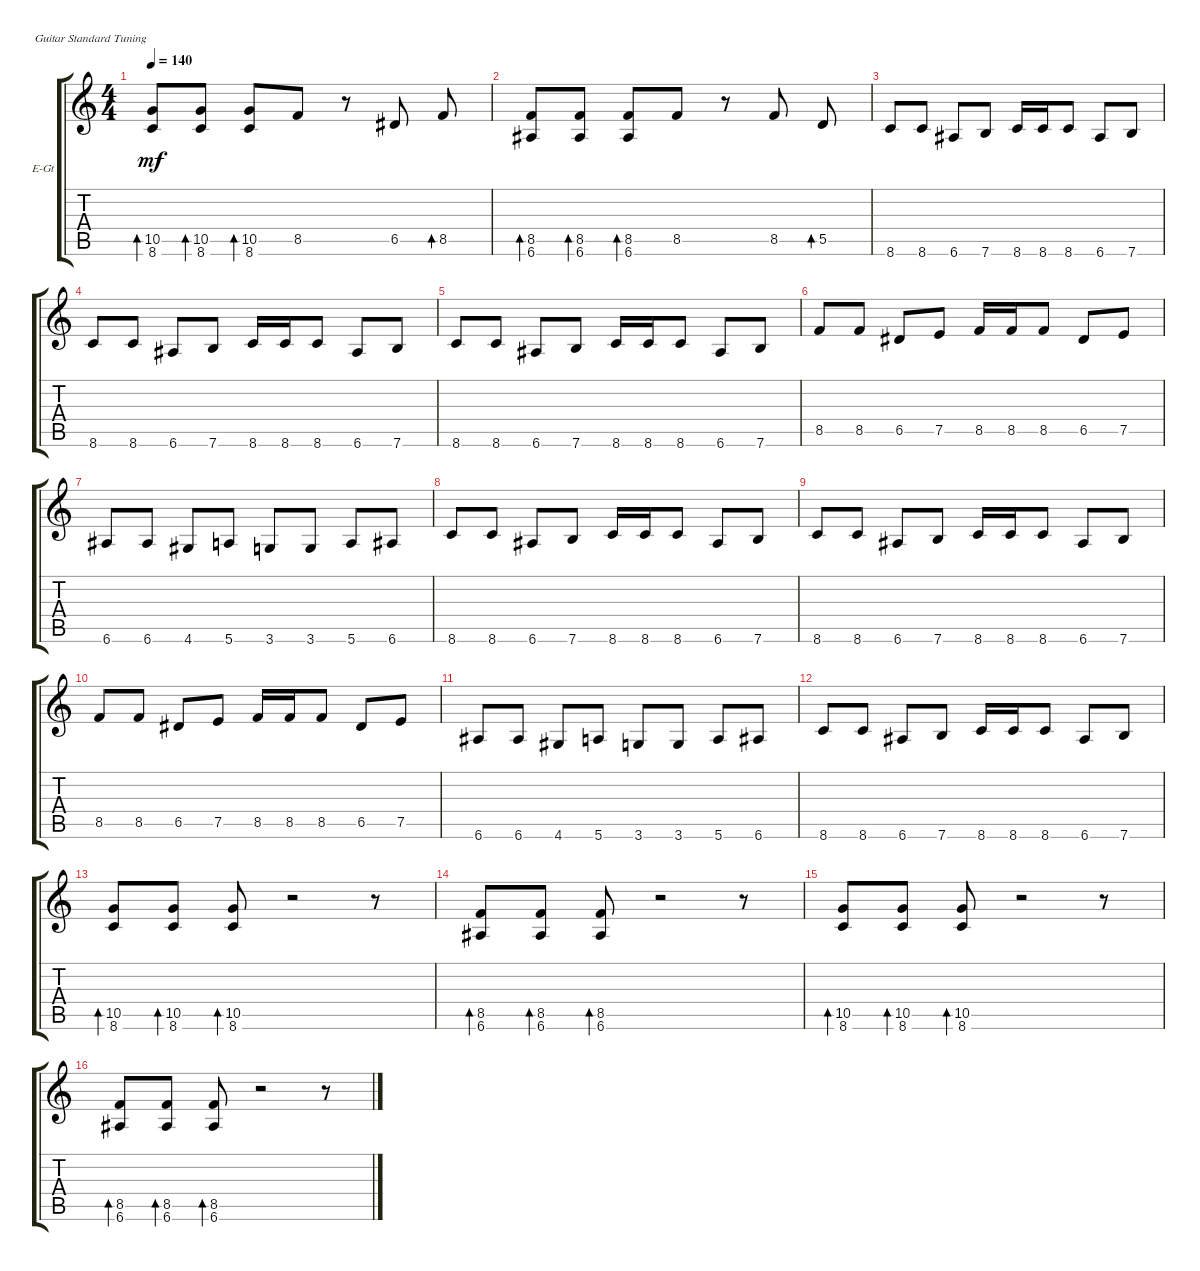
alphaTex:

\defaultSystemsLayout 4
\bracketExtendMode groupsimilarinstruments
\firstSystemTrackNameOrientation horizontal
\otherSystemsTrackNameOrientation horizontal
\track ("Electric Guitar" "E-Gt") {instrument distortionguitar}
\staff {score tabs}
\tuning (E4 B3 G3 D3 A2 E2)
\ts (4 4)
\tempo 140
\clef g2
\scale
0.333333
\ks c
(8.6 10.5).8{bd 30 dy mf} (8.6 10.5).8{bd 30} (8.6 10.5).8{bd 30} 8.5.8 r.8 6.5.8 8.5.8{bd 30} |
\scale
0.333333 (6.6 8.5).8{bd 30} (6.6 8.5).8{bd 30} (6.6 8.5).8{bd 30} 8.5.8 r.8 8.5.8 5.5.8{bd 30} |
\scale
0.333333 8.6.8 8.6.8 6.6.8 7.6.8 8.6.16 8.6.16 8.6.8 6.6.8 7.6.8 |
\scale
0.333333 8.6.8 8.6.8 6.6.8 7.6.8 8.6.16 8.6.16 8.6.8 6.6.8 7.6.8 |
\scale
0.333333 8.6.8 8.6.8 6.6.8 7.6.8 8.6.16 8.6.16 8.6.8 6.6.8 7.6.8 |
\scale
0.333333 8.5.8 8.5.8 6.5.8 7.5.8 8.5.16 8.5.16 8.5.8 6.5.8 7.5.8 |
\scale
0.333333 6.6.8 6.6.8 4.6.8 5.6.8 3.6.8 3.6.8 5.6.8 6.6.8 |
\scale
0.333333 8.6.8 8.6.8 6.6.8 7.6.8 8.6.16 8.6.16 8.6.8 6.6.8 7.6.8 |
\scale
0.333333 8.6.8 8.6.8 6.6.8 7.6.8 8.6.16 8.6.16 8.6.8 6.6.8 7.6.8 |
\scale
0.333333 8.5.8 8.5.8 6.5.8 7.5.8 8.5.16 8.5.16 8.5.8 6.5.8 7.5.8 |
\scale
0.333333 6.6.8 6.6.8 4.6.8 5.6.8 3.6.8 3.6.8 5.6.8 6.6.8 |
\scale
0.333333 8.6.8 8.6.8 6.6.8 7.6.8 8.6.16 8.6.16 8.6.8 6.6.8 7.6.8 |
\scale
0.333333 (8.6 10.5).8{bd 30} (8.6 10.5).8{bd 30} (8.6 10.5).8{bd 30} r.2 r.8 |
\scale
0.333333 (6.6 8.5).8{bd 30} (6.6 8.5).8{bd 30} (6.6 8.5).8{bd 30} r.2 r.8 |
\scale
0.333333 (8.6 10.5).8{bd 30} (8.6 10.5).8{bd 30} (8.6 10.5).8{bd 30} r.2 r.8 |
\scale
0.333333 (6.6 8.5).8{bd 30} (6.6 8.5).8{bd 30} (6.6 8.5).8{bd 30} r.2 r.8
